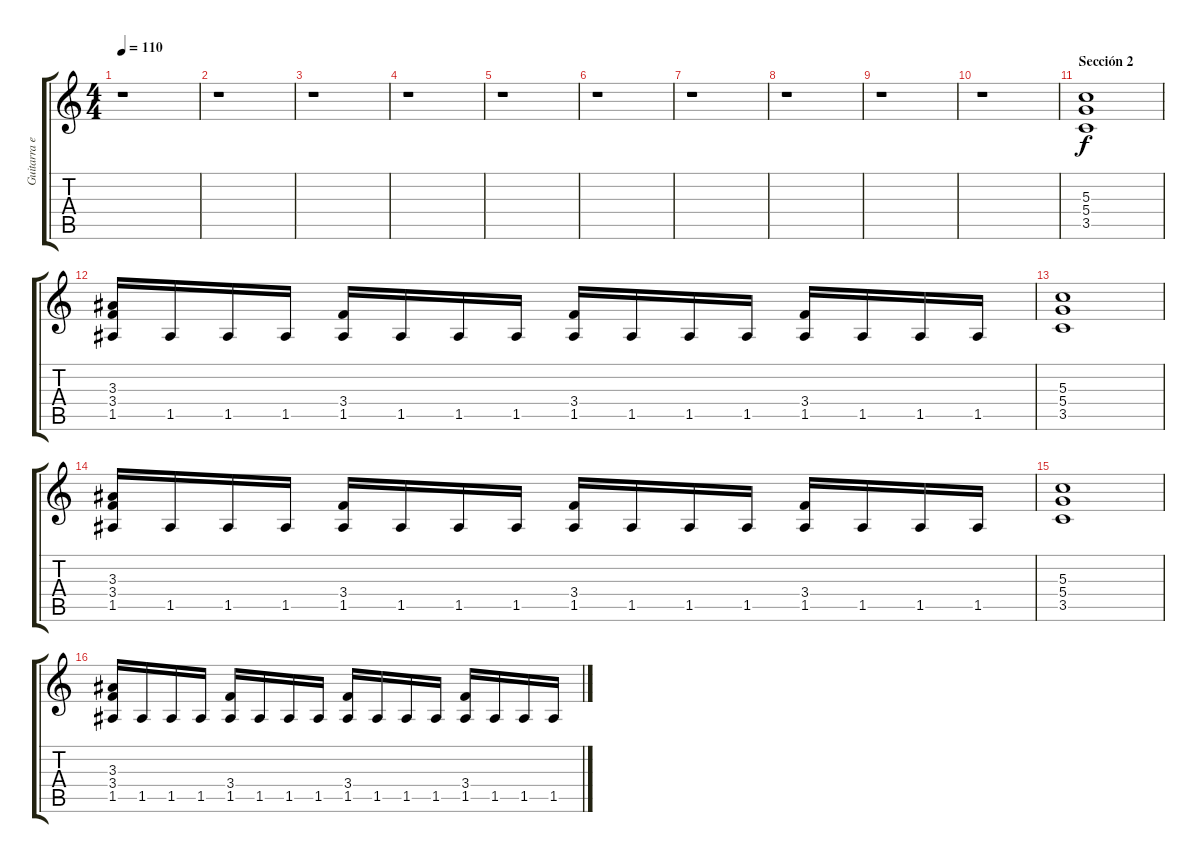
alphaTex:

\track ("Guitarra extra" "Guitarra e") {instrument overdrivenguitar}
\staff {score tabs}
\tuning (E4 B3 G3 D3 A2 E2) {hide}
\ts (4 4)
\tempo 110
\clef g2
\ks c
r.1{dy f} |
r.1 |
r.1 |
r.1 |
r.1 |
r.1 |
r.1 |
r.1 |
r.1 |
r.1 |
\section ("" "Sección 2")
(5.3 5.4 3.5).1 |
(3.3 3.4 1.5).16 1.5.16 1.5.16 1.5.16 (3.4 1.5).16 1.5.16 1.5.16 1.5.16 (3.4 1.5).16 1.5.16 1.5.16 1.5.16 (3.4 1.5).16 1.5.16 1.5.16 1.5.16 |
(5.3 5.4 3.5).1 |
(3.3 3.4 1.5).16 1.5.16 1.5.16 1.5.16 (3.4 1.5).16 1.5.16 1.5.16 1.5.16 (3.4 1.5).16 1.5.16 1.5.16 1.5.16 (3.4 1.5).16 1.5.16 1.5.16 1.5.16 |
(5.3 5.4 3.5).1 |
(3.3 3.4 1.5).16 1.5.16 1.5.16 1.5.16 (3.4 1.5).16 1.5.16 1.5.16 1.5.16 (3.4 1.5).16 1.5.16 1.5.16 1.5.16 (3.4 1.5).16 1.5.16 1.5.16 1.5.16
